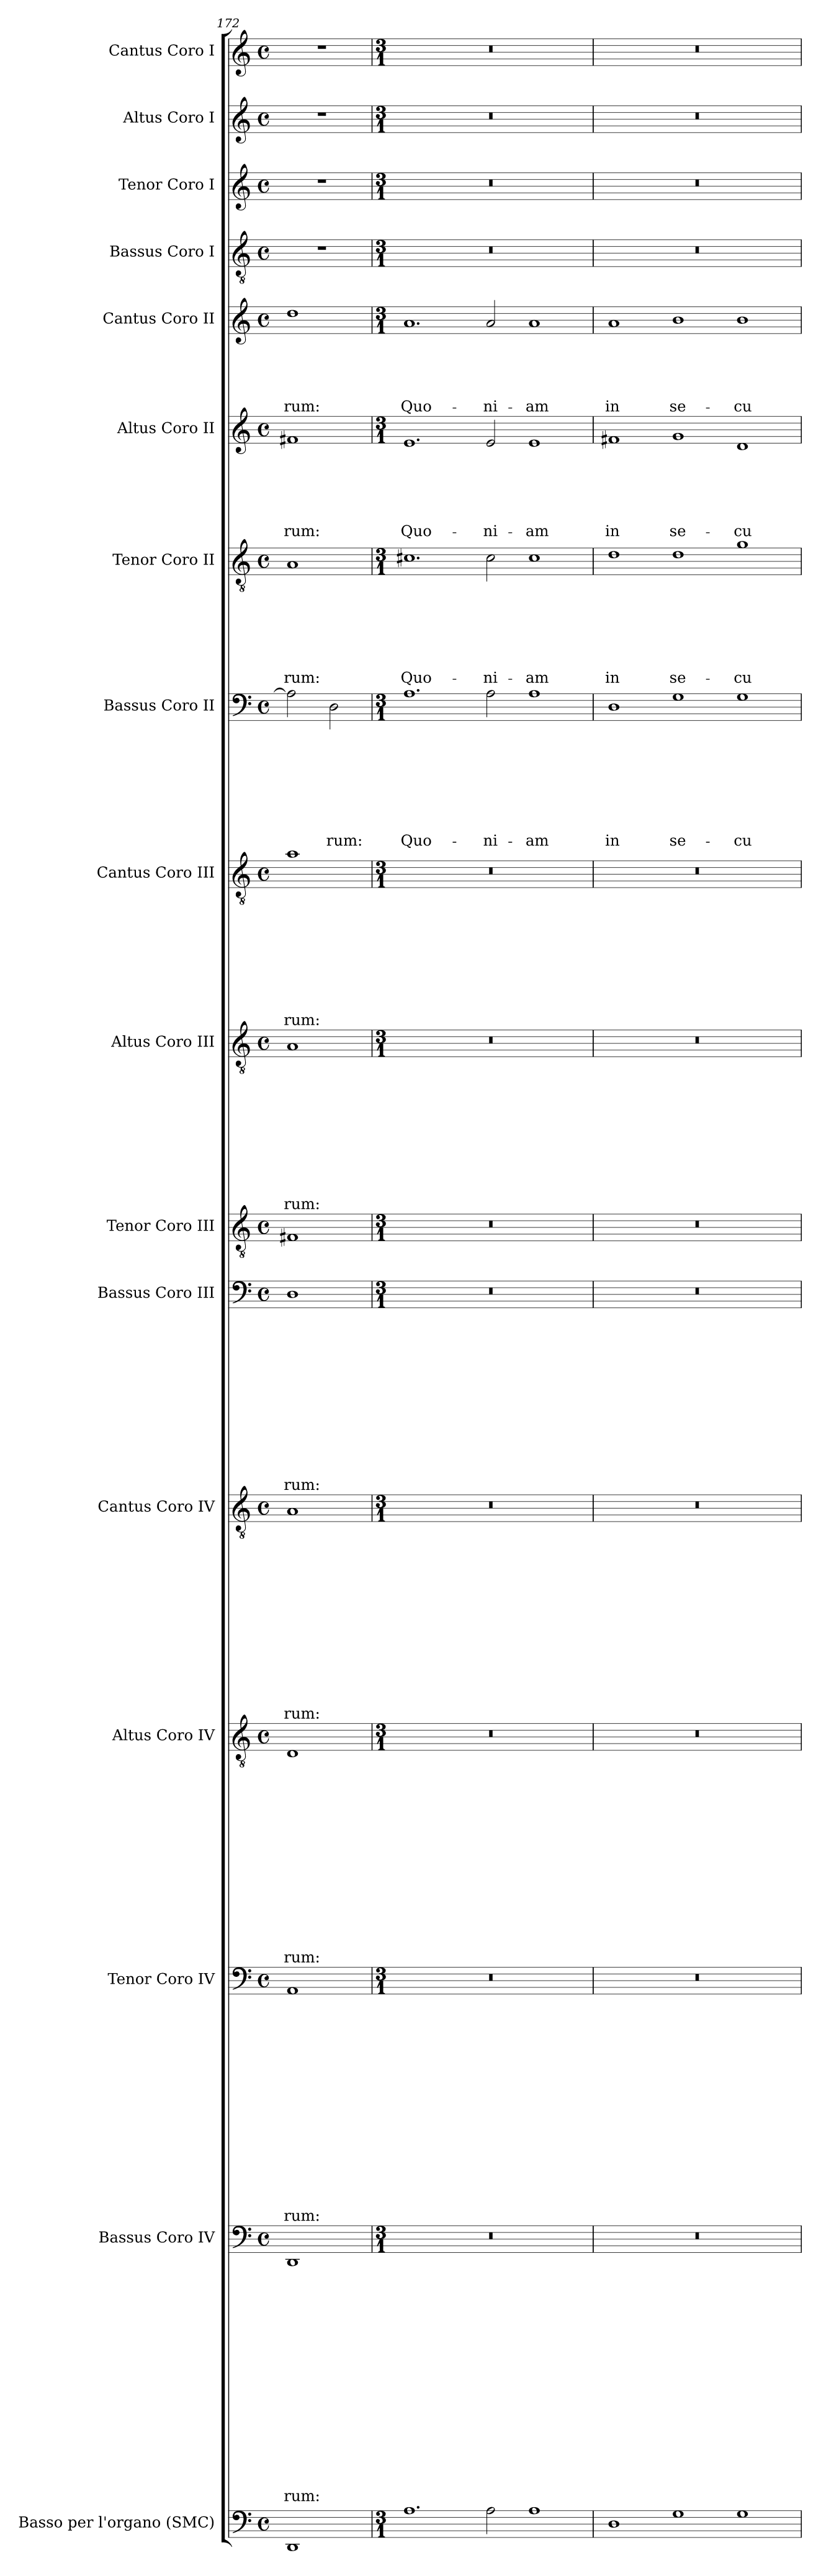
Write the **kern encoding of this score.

**kern	**kern	**text	**text	**text	**text	**text	**text	**text	**text	**text	**text	**text	**text	**text	**text	**text	**text	**kern	**text	**text	**text	**text	**text	**text	**text	**text	**text	**text	**text	**text	**text	**text	**text	**kern	**text	**text	**text	**text	**text	**text	**text	**text	**text	**text	**text	**text	**text	**text	**kern	**text	**text	**text	**text	**text	**text	**text	**text	**text	**text	**text	**text	**text	**kern	**text	**text	**text	**text	**text	**text	**text	**text	**text	**text	**text	**text	**kern	**kern	**text	**text	**text	**text	**text	**text	**text	**text	**text	**text	**kern	**text	**text	**text	**text	**text	**text	**text	**text	**text	**kern	**text	**text	**text	**text	**text	**text	**text	**text	**kern	**text	**text	**text	**text	**text	**text	**text	**kern	**text	**text	**text	**text	**text	**text	**kern	**text	**text	**text	**text	**text	**kern	**kern	**kern	**kern
*part17	*part16	*part16	*part16	*part16	*part16	*part16	*part16	*part16	*part16	*part16	*part16	*part16	*part16	*part16	*part16	*part16	*part16	*part15	*part15	*part15	*part15	*part15	*part15	*part15	*part15	*part15	*part15	*part15	*part15	*part15	*part15	*part15	*part15	*part14	*part14	*part14	*part14	*part14	*part14	*part14	*part14	*part14	*part14	*part14	*part14	*part14	*part14	*part14	*part13	*part13	*part13	*part13	*part13	*part13	*part13	*part13	*part13	*part13	*part13	*part13	*part13	*part13	*part12	*part12	*part12	*part12	*part12	*part12	*part12	*part12	*part12	*part12	*part12	*part12	*part12	*part11	*part10	*part10	*part10	*part10	*part10	*part10	*part10	*part10	*part10	*part10	*part10	*part9	*part9	*part9	*part9	*part9	*part9	*part9	*part9	*part9	*part9	*part8	*part8	*part8	*part8	*part8	*part8	*part8	*part8	*part8	*part7	*part7	*part7	*part7	*part7	*part7	*part7	*part7	*part6	*part6	*part6	*part6	*part6	*part6	*part6	*part5	*part5	*part5	*part5	*part5	*part5	*part4	*part3	*part2	*part1
*staff17	*staff16	*staff16	*staff16	*staff16	*staff16	*staff16	*staff16	*staff16	*staff16	*staff16	*staff16	*staff16	*staff16	*staff16	*staff16	*staff16	*staff16	*staff15	*staff15	*staff15	*staff15	*staff15	*staff15	*staff15	*staff15	*staff15	*staff15	*staff15	*staff15	*staff15	*staff15	*staff15	*staff15	*staff14	*staff14	*staff14	*staff14	*staff14	*staff14	*staff14	*staff14	*staff14	*staff14	*staff14	*staff14	*staff14	*staff14	*staff14	*staff13	*staff13	*staff13	*staff13	*staff13	*staff13	*staff13	*staff13	*staff13	*staff13	*staff13	*staff13	*staff13	*staff13	*staff12	*staff12	*staff12	*staff12	*staff12	*staff12	*staff12	*staff12	*staff12	*staff12	*staff12	*staff12	*staff12	*staff11	*staff10	*staff10	*staff10	*staff10	*staff10	*staff10	*staff10	*staff10	*staff10	*staff10	*staff10	*staff9	*staff9	*staff9	*staff9	*staff9	*staff9	*staff9	*staff9	*staff9	*staff9	*staff8	*staff8	*staff8	*staff8	*staff8	*staff8	*staff8	*staff8	*staff8	*staff7	*staff7	*staff7	*staff7	*staff7	*staff7	*staff7	*staff7	*staff6	*staff6	*staff6	*staff6	*staff6	*staff6	*staff6	*staff5	*staff5	*staff5	*staff5	*staff5	*staff5	*staff4	*staff3	*staff2	*staff1
*I"Basso per l'organo (SMC)	*I"Bassus  Coro IV	*	*	*	*	*	*	*	*	*	*	*	*	*	*	*	*	*I"Tenor Coro IV	*	*	*	*	*	*	*	*	*	*	*	*	*	*	*	*I"Altus  Coro IV	*	*	*	*	*	*	*	*	*	*	*	*	*	*	*I"Cantus  Coro IV	*	*	*	*	*	*	*	*	*	*	*	*	*	*I"Bassus  Coro III	*	*	*	*	*	*	*	*	*	*	*	*	*I"Tenor  Coro III	*I"Altus  Coro III	*	*	*	*	*	*	*	*	*	*	*I"Cantus  Coro III	*	*	*	*	*	*	*	*	*	*I"Bassus  Coro II	*	*	*	*	*	*	*	*	*I"Tenor Coro II	*	*	*	*	*	*	*	*I"Altus  Coro II	*	*	*	*	*	*	*I"Cantus  Coro II	*	*	*	*	*	*I"Bassus  Coro I	*I"Tenor  Coro I	*I"Altus Coro I	*I"Cantus  Coro I
*clefF4	*clefF4	*	*	*	*	*	*	*	*	*	*	*	*	*	*	*	*	*clefF4	*	*	*	*	*	*	*	*	*	*	*	*	*	*	*	*clefGv2	*	*	*	*	*	*	*	*	*	*	*	*	*	*	*clefGv2	*	*	*	*	*	*	*	*	*	*	*	*	*	*clefF4	*	*	*	*	*	*	*	*	*	*	*	*	*clefGv2	*clefGv2	*	*	*	*	*	*	*	*	*	*	*clefGv2	*	*	*	*	*	*	*	*	*	*clefF4	*	*	*	*	*	*	*	*	*clefGv2	*	*	*	*	*	*	*	*clefG2	*	*	*	*	*	*	*clefG2	*	*	*	*	*	*clefGv2	*clefG2	*clefG2	*clefG2
*k[]	*k[]	*	*	*	*	*	*	*	*	*	*	*	*	*	*	*	*	*k[]	*	*	*	*	*	*	*	*	*	*	*	*	*	*	*	*k[]	*	*	*	*	*	*	*	*	*	*	*	*	*	*	*k[]	*	*	*	*	*	*	*	*	*	*	*	*	*	*k[]	*	*	*	*	*	*	*	*	*	*	*	*	*k[]	*k[]	*	*	*	*	*	*	*	*	*	*	*k[]	*	*	*	*	*	*	*	*	*	*k[]	*	*	*	*	*	*	*	*	*k[]	*	*	*	*	*	*	*	*k[]	*	*	*	*	*	*	*k[]	*	*	*	*	*	*k[]	*k[]	*k[]	*k[]
*C:	*C:	*	*	*	*	*	*	*	*	*	*	*	*	*	*	*	*	*C:	*	*	*	*	*	*	*	*	*	*	*	*	*	*	*	*C:	*	*	*	*	*	*	*	*	*	*	*	*	*	*	*C:	*	*	*	*	*	*	*	*	*	*	*	*	*	*C:	*	*	*	*	*	*	*	*	*	*	*	*	*C:	*C:	*	*	*	*	*	*	*	*	*	*	*C:	*	*	*	*	*	*	*	*	*	*C:	*	*	*	*	*	*	*	*	*C:	*	*	*	*	*	*	*	*C:	*	*	*	*	*	*	*C:	*	*	*	*	*	*C:	*C:	*C:	*C:
*M4/4	*M4/4	*	*	*	*	*	*	*	*	*	*	*	*	*	*	*	*	*M4/4	*	*	*	*	*	*	*	*	*	*	*	*	*	*	*	*M4/4	*	*	*	*	*	*	*	*	*	*	*	*	*	*	*M4/4	*	*	*	*	*	*	*	*	*	*	*	*	*	*M4/4	*	*	*	*	*	*	*	*	*	*	*	*	*M4/4	*M4/4	*	*	*	*	*	*	*	*	*	*	*M4/4	*	*	*	*	*	*	*	*	*	*M4/4	*	*	*	*	*	*	*	*	*M4/4	*	*	*	*	*	*	*	*M4/4	*	*	*	*	*	*	*M4/4	*	*	*	*	*	*M4/4	*M4/4	*M4/4	*M4/4
*met(c)	*met(c)	*	*	*	*	*	*	*	*	*	*	*	*	*	*	*	*	*met(c)	*	*	*	*	*	*	*	*	*	*	*	*	*	*	*	*met(c)	*	*	*	*	*	*	*	*	*	*	*	*	*	*	*met(c)	*	*	*	*	*	*	*	*	*	*	*	*	*	*met(c)	*	*	*	*	*	*	*	*	*	*	*	*	*met(c)	*met(c)	*	*	*	*	*	*	*	*	*	*	*met(c)	*	*	*	*	*	*	*	*	*	*met(c)	*	*	*	*	*	*	*	*	*met(c)	*	*	*	*	*	*	*	*met(c)	*	*	*	*	*	*	*met(c)	*	*	*	*	*	*met(c)	*met(c)	*met(c)	*met(c)
=172	=172	=172	=172	=172	=172	=172	=172	=172	=172	=172	=172	=172	=172	=172	=172	=172	=172	=172	=172	=172	=172	=172	=172	=172	=172	=172	=172	=172	=172	=172	=172	=172	=172	=172	=172	=172	=172	=172	=172	=172	=172	=172	=172	=172	=172	=172	=172	=172	=172	=172	=172	=172	=172	=172	=172	=172	=172	=172	=172	=172	=172	=172	=172	=172	=172	=172	=172	=172	=172	=172	=172	=172	=172	=172	=172	=172	=172	=172	=172	=172	=172	=172	=172	=172	=172	=172	=172	=172	=172	=172	=172	=172	=172	=172	=172	=172	=172	=172	=172	=172	=172	=172	=172	=172	=172	=172	=172	=172	=172	=172	=172	=172	=172	=172	=172	=172	=172	=172	=172	=172	=172	=172	=172	=172	=172	=172	=172	=172	=172	=172	=172
1DD	1DD	.	.	.	.	.	.	.	.	.	.	.	.	.	.	.	-rum:	1AA	.	.	.	.	.	.	.	.	.	.	.	.	.	.	-rum:	1D	.	.	.	.	.	.	.	.	.	.	.	.	.	-rum:	1A	.	.	.	.	.	.	.	.	.	.	.	.	-rum:	1D	.	.	.	.	.	.	.	.	.	.	.	-rum:	1F#X	1A	.	.	.	.	.	.	.	.	.	-rum:	1a	.	.	.	.	.	.	.	.	-rum:	2A\]	.	.	.	.	.	.	.	.	1A	.	.	.	.	.	.	-rum:	1f#X	.	.	.	.	.	-rum:	1dd	.	.	.	.	-rum:	1r	1r	1r	1r
.	.	.	.	.	.	.	.	.	.	.	.	.	.	.	.	.	.	.	.	.	.	.	.	.	.	.	.	.	.	.	.	.	.	.	.	.	.	.	.	.	.	.	.	.	.	.	.	.	.	.	.	.	.	.	.	.	.	.	.	.	.	.	.	.	.	.	.	.	.	.	.	.	.	.	.	.	.	.	.	.	.	.	.	.	.	.	.	.	.	.	.	.	.	.	.	.	.	2D\	.	.	.	.	.	.	.	-rum:	.	.	.	.	.	.	.	.	.	.	.	.	.	.	.	.	.	.	.	.	.	.	.	.	.
=173	=173	=173	=173	=173	=173	=173	=173	=173	=173	=173	=173	=173	=173	=173	=173	=173	=173	=173	=173	=173	=173	=173	=173	=173	=173	=173	=173	=173	=173	=173	=173	=173	=173	=173	=173	=173	=173	=173	=173	=173	=173	=173	=173	=173	=173	=173	=173	=173	=173	=173	=173	=173	=173	=173	=173	=173	=173	=173	=173	=173	=173	=173	=173	=173	=173	=173	=173	=173	=173	=173	=173	=173	=173	=173	=173	=173	=173	=173	=173	=173	=173	=173	=173	=173	=173	=173	=173	=173	=173	=173	=173	=173	=173	=173	=173	=173	=173	=173	=173	=173	=173	=173	=173	=173	=173	=173	=173	=173	=173	=173	=173	=173	=173	=173	=173	=173	=173	=173	=173	=173	=173	=173	=173	=173	=173	=173	=173	=173	=173	=173	=173
*M3/1	*M3/1	*	*	*	*	*	*	*	*	*	*	*	*	*	*	*	*	*M3/1	*	*	*	*	*	*	*	*	*	*	*	*	*	*	*	*M3/1	*	*	*	*	*	*	*	*	*	*	*	*	*	*	*M3/1	*	*	*	*	*	*	*	*	*	*	*	*	*	*M3/1	*	*	*	*	*	*	*	*	*	*	*	*	*M3/1	*M3/1	*	*	*	*	*	*	*	*	*	*	*M3/1	*	*	*	*	*	*	*	*	*	*M3/1	*	*	*	*	*	*	*	*	*M3/1	*	*	*	*	*	*	*	*M3/1	*	*	*	*	*	*	*M3/1	*	*	*	*	*	*M3/1	*M3/1	*M3/1	*M3/1
1.A	0.r	.	.	.	.	.	.	.	.	.	.	.	.	.	.	.	.	0.r	.	.	.	.	.	.	.	.	.	.	.	.	.	.	.	0.r	.	.	.	.	.	.	.	.	.	.	.	.	.	.	0.r	.	.	.	.	.	.	.	.	.	.	.	.	.	0.r	.	.	.	.	.	.	.	.	.	.	.	.	0.r	0.r	.	.	.	.	.	.	.	.	.	.	0.r	.	.	.	.	.	.	.	.	.	1.A	.	.	.	.	.	.	.	Quo-	1.c#X	.	.	.	.	.	.	Quo-	1.e	.	.	.	.	.	Quo-	1.a	.	.	.	.	Quo-	0.r	0.r	0.r	0.r
2A\	.	.	.	.	.	.	.	.	.	.	.	.	.	.	.	.	.	.	.	.	.	.	.	.	.	.	.	.	.	.	.	.	.	.	.	.	.	.	.	.	.	.	.	.	.	.	.	.	.	.	.	.	.	.	.	.	.	.	.	.	.	.	.	.	.	.	.	.	.	.	.	.	.	.	.	.	.	.	.	.	.	.	.	.	.	.	.	.	.	.	.	.	.	.	.	.	.	2A\	.	.	.	.	.	.	.	-ni-	2c#\	.	.	.	.	.	.	-ni-	2e/	.	.	.	.	.	-ni-	2a/	.	.	.	.	-ni-	.	.	.	.
1A	.	.	.	.	.	.	.	.	.	.	.	.	.	.	.	.	.	.	.	.	.	.	.	.	.	.	.	.	.	.	.	.	.	.	.	.	.	.	.	.	.	.	.	.	.	.	.	.	.	.	.	.	.	.	.	.	.	.	.	.	.	.	.	.	.	.	.	.	.	.	.	.	.	.	.	.	.	.	.	.	.	.	.	.	.	.	.	.	.	.	.	.	.	.	.	.	.	1A	.	.	.	.	.	.	.	-am	1c#	.	.	.	.	.	.	-am	1e	.	.	.	.	.	-am	1a	.	.	.	.	-am	.	.	.	.
=174	=174	=174	=174	=174	=174	=174	=174	=174	=174	=174	=174	=174	=174	=174	=174	=174	=174	=174	=174	=174	=174	=174	=174	=174	=174	=174	=174	=174	=174	=174	=174	=174	=174	=174	=174	=174	=174	=174	=174	=174	=174	=174	=174	=174	=174	=174	=174	=174	=174	=174	=174	=174	=174	=174	=174	=174	=174	=174	=174	=174	=174	=174	=174	=174	=174	=174	=174	=174	=174	=174	=174	=174	=174	=174	=174	=174	=174	=174	=174	=174	=174	=174	=174	=174	=174	=174	=174	=174	=174	=174	=174	=174	=174	=174	=174	=174	=174	=174	=174	=174	=174	=174	=174	=174	=174	=174	=174	=174	=174	=174	=174	=174	=174	=174	=174	=174	=174	=174	=174	=174	=174	=174	=174	=174	=174	=174	=174	=174	=174	=174	=174
1D	0.r	.	.	.	.	.	.	.	.	.	.	.	.	.	.	.	.	0.r	.	.	.	.	.	.	.	.	.	.	.	.	.	.	.	0.r	.	.	.	.	.	.	.	.	.	.	.	.	.	.	0.r	.	.	.	.	.	.	.	.	.	.	.	.	.	0.r	.	.	.	.	.	.	.	.	.	.	.	.	0.r	0.r	.	.	.	.	.	.	.	.	.	.	0.r	.	.	.	.	.	.	.	.	.	1D	.	.	.	.	.	.	.	in	1d	.	.	.	.	.	.	in	1f#X	.	.	.	.	.	in	1a	.	.	.	.	in	0.r	0.r	0.r	0.r
1G	.	.	.	.	.	.	.	.	.	.	.	.	.	.	.	.	.	.	.	.	.	.	.	.	.	.	.	.	.	.	.	.	.	.	.	.	.	.	.	.	.	.	.	.	.	.	.	.	.	.	.	.	.	.	.	.	.	.	.	.	.	.	.	.	.	.	.	.	.	.	.	.	.	.	.	.	.	.	.	.	.	.	.	.	.	.	.	.	.	.	.	.	.	.	.	.	.	1G	.	.	.	.	.	.	.	se-	1d	.	.	.	.	.	.	se-	1g	.	.	.	.	.	se-	1b	.	.	.	.	se-	.	.	.	.
1G	.	.	.	.	.	.	.	.	.	.	.	.	.	.	.	.	.	.	.	.	.	.	.	.	.	.	.	.	.	.	.	.	.	.	.	.	.	.	.	.	.	.	.	.	.	.	.	.	.	.	.	.	.	.	.	.	.	.	.	.	.	.	.	.	.	.	.	.	.	.	.	.	.	.	.	.	.	.	.	.	.	.	.	.	.	.	.	.	.	.	.	.	.	.	.	.	.	1G	.	.	.	.	.	.	.	-cu-	1g	.	.	.	.	.	.	-cu-	1d	.	.	.	.	.	-cu-	1b	.	.	.	.	-cu-	.	.	.	.
=	=	=	=	=	=	=	=	=	=	=	=	=	=	=	=	=	=	=	=	=	=	=	=	=	=	=	=	=	=	=	=	=	=	=	=	=	=	=	=	=	=	=	=	=	=	=	=	=	=	=	=	=	=	=	=	=	=	=	=	=	=	=	=	=	=	=	=	=	=	=	=	=	=	=	=	=	=	=	=	=	=	=	=	=	=	=	=	=	=	=	=	=	=	=	=	=	=	=	=	=	=	=	=	=	=	=	=	=	=	=	=	=	=	=	=	=	=	=	=	=	=	=	=	=	=	=	=	=	=	=	=
*-	*-	*-	*-	*-	*-	*-	*-	*-	*-	*-	*-	*-	*-	*-	*-	*-	*-	*-	*-	*-	*-	*-	*-	*-	*-	*-	*-	*-	*-	*-	*-	*-	*-	*-	*-	*-	*-	*-	*-	*-	*-	*-	*-	*-	*-	*-	*-	*-	*-	*-	*-	*-	*-	*-	*-	*-	*-	*-	*-	*-	*-	*-	*-	*-	*-	*-	*-	*-	*-	*-	*-	*-	*-	*-	*-	*-	*-	*-	*-	*-	*-	*-	*-	*-	*-	*-	*-	*-	*-	*-	*-	*-	*-	*-	*-	*-	*-	*-	*-	*-	*-	*-	*-	*-	*-	*-	*-	*-	*-	*-	*-	*-	*-	*-	*-	*-	*-	*-	*-	*-	*-	*-	*-	*-	*-	*-	*-	*-	*-	*-	*-
